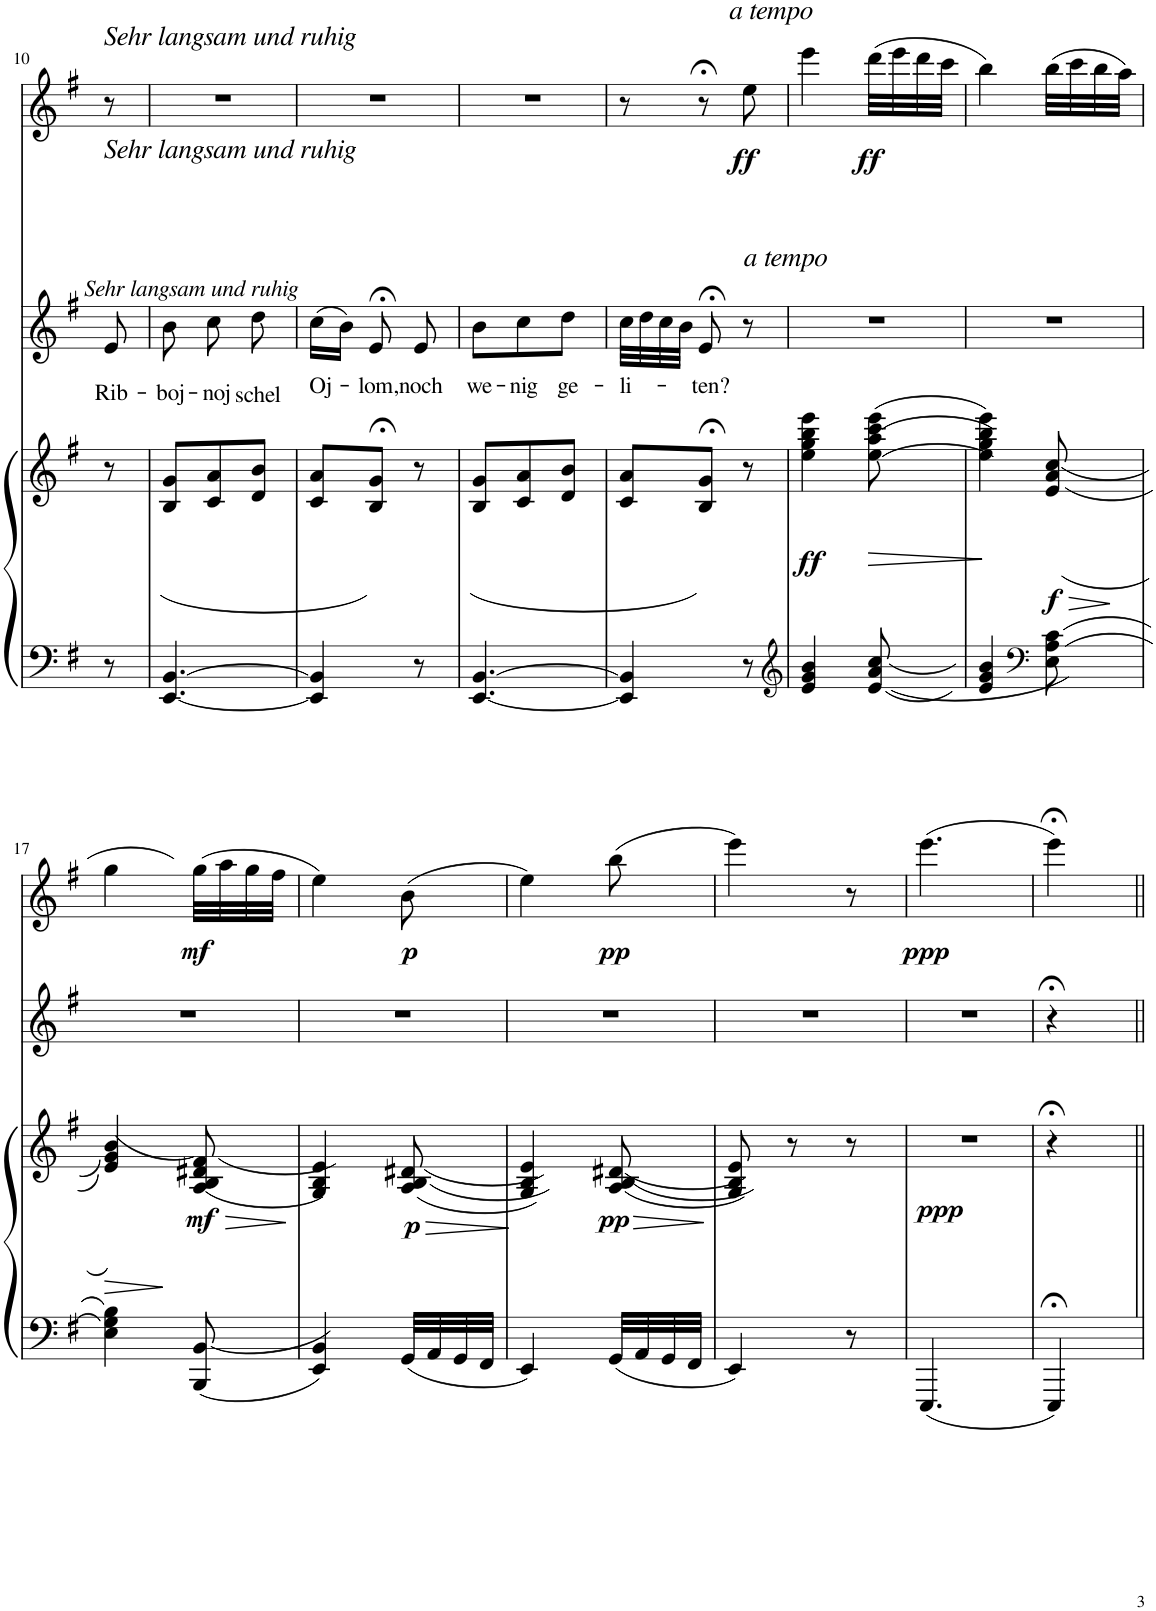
**kern	**kern	**dynam	**kern	**text	**kern	**dynam
*part3	*part3	*part3	*part2	*part2	*part1	*part1
*staff4	*staff3	*staff3/4	*staff2	*staff2	*staff1	*staff1
*I"פּיאַנע	*	*	*I"געזאַנג	*	*I"פֿידל	*
!!LO:PB:g=z
*clefF4	*clefG2	*	*clefG2	*	*clefG2	*
*k[f#]	*k[f#]	*	*k[f#]	*	*k[f#]	*
*M3/8	*M3/8	*	*M3/8	*	*M3/8	*
=10	=10	=10	=10	=10	=10	=10
!	!	!	!	!	!LO:TX:a:i:t=Sehr langsam und ruhig	!
!	!	!	!	!	!LO:TX:b:i:t=Sehr langsam und ruhig	!
!	!	!	!	!LO:LY:b	!	!
8r	8r	.	8e/	Rib-	8r	.
=11	=11	=11	=11	=11	=11	=11
!	!	!	!	!	!LO:TX:b:i:t=Sehr langsam und ruhig	!
!	!	!	!	!LO:LY:b	!	!
[4.EE/ [4.BB/	(8B/ 8g/L	.	8b\	-boj-	4.r	.
!	!	!	!	!LO:LY:b	!	!
.	8c/ 8a/	.	8cc\	-noj	.	.
!	!	!	!	!LO:LY:b	!	!
.	8d/ 8b/J	.	8dd\	schel	.	.
=12	=12	=12	=12	=12	=12	=12
!	!	!	!	!LO:LY:b	!	!
4EE/] 4BB/]	8c/ 8a/L	.	(16cc\LL	Oj-	4.r	.
.	.	.	16b\JJ)	.	.	.
!	!	!	!	!LO:LY:b	!	!
.	8B/;< 8g/;<J)	.	8e;</	-lom,	.	.
!	!	!	!	!LO:LY:b	!	!
8r	8r	.	8e/	noch	.	.
=13	=13	=13	=13	=13	=13	=13
!	!	!	!	!LO:LY:b	!	!
[4.EE/ [4.BB/	(8B/ 8g/L	.	8b\L	we-	4.r	.
!	!	!	!	!LO:LY:b	!	!
.	8c/ 8a/	.	8cc\	-nig	.	.
!	!	!	!	!LO:LY:b	!	!
.	8d/ 8b/J	.	8dd\J	ge-	.	.
=14	=14	=14	=14	=14	=14	=14
!	!	!	!	!LO:LY:b	!	!
4EE/] 4BB/]	8c/ 8a/L	.	32cc\LLL	-li-	8r	.
.	.	.	32dd\	.	.	.
.	.	.	32cc\	.	.	.
.	.	.	32b\JJJ	.	.	.
!	!	!	!	!LO:LY:b	!	!
.	8B/;< 8g/;<J)	.	8e;</	-ten?	8r;<	.
!	!	!	!	!	!	!LO:DY:b
8r	8r	.	8r	.	8ee\	ff
=15	=15	=15	=15	=15	=15	=15
*clefG2	*	*	*	*	*	*
!	!	!	!	!	!LO:TX:a:i:t=a tempo	!
!	!	!	!	!	!LO:TX:b:i:t=a tempo	!
!	!	!LO:DY:b	!	!	!	!
4e/ 4g/ 4b/	4ee\ 4gg\ 4bb\ 4eee\	ff	4.r	.	4eee\	.
!	!	!LO:HP:b	!	!	!	!LO:DY:b
8e/ 8a/ 8cc/	(((8ee\ 8aa\ 8ccc\ 8eee\	>	.	.	(32ddd\LLL	ff
.	.	.	.	.	32eee\	.
.	.	.	.	.	32ddd\	.
.	.	.	.	.	32ccc\JJJ	.
.	.	]	.	.	.	.
=16	=16	=16	=16	=16	=16	=16
4e/ 4g/ 4b/	4ee\ 4gg\ 4bb\ 4eee\)))	.	4.r	.	4bb\)	.
*clefF4	*	*	*	*	*	*
!	!	!LO:HP:b	!	!	!	!
!	!	!LO:DY:n=1:b	!	!	!	!
8E\ 8A\ 8c\	(((8e/ 8a/ 8cc/	> f	.	.	(32bb\LLL	.
.	.	.	.	.	32ccc\	.
.	.	.	.	.	32bb\	.
.	.	.	.	.	32aa\JJJ)	.
.	.	]	.	.	.	.
!!LO:LB:g=z
=17	=17	=17	=17	=17	=17	=17
!	!	!LO:HP:b	!	!	!	!
4E\ 4G\ 4B\	(4e/ 4g/ 4b/)))	>	4.r	.	(4gg\	.
!	!	!LO:HP:b	!	!	!	!
!	!	!LO:DY:n=1:b	!	!	!	!LO:DY:b
8BBB/ 8BB/	((8A/ 8B/ 8d#X/ 8f#/)	> mf	.	.	(32gg\LLL)	mf
.	.	.	.	.	32aa\	.
.	.	.	.	.	32gg\	.
.	.	.	.	.	32ff#\JJJ	.
.	.	] ]	.	.	.	.
=18	=18	=18	=18	=18	=18	=18
4EE/ 4BB/	4G/ 4B/ 4e/))	.	4.r	.	4ee\)	.
!	!	!LO:HP:b	!	!	!	!
!	!	!LO:DY:n=1:b	!	!	!	!LO:DY:b
32GG/LLL	(((8A/ 8B/ 8d#X/	> p	.	.	(8b\	p
32AA/	.	.	.	.	.	.
32GG/	.	.	.	.	.	.
32FF#/JJJ	.	.	.	.	.	.
.	.	]	.	.	.	.
=19	=19	=19	=19	=19	=19	=19
4EE/	4G/ 4B/ 4e/)))	.	4.r	.	4ee\)	.
!	!	!LO:HP:b	!	!	!	!
!	!	!LO:DY:n=1:b	!	!	!	!LO:DY:b
32GG/LLL	(((8A/ 8B/ 8d#X/	> pp	.	.	(8bb\	pp
32AA/	.	.	.	.	.	.
32GG/	.	.	.	.	.	.
32FF#/JJJ	.	.	.	.	.	.
.	.	]	.	.	.	.
=20	=20	=20	=20	=20	=20	=20
4EE/	8G/ 8B/ 8e/)))	.	4.r	.	4eee\)	.
.	8r	.	.	.	.	.
8r	8r	.	.	.	8r	.
=21	=21	=21	=21	=21	=21	=21
!	!	!LO:DY:b	!	!	!	!LO:DY:b
4.EEE/	4.r	ppp	4.r	.	(4.eee\	ppp
=22	=22	=22	=22	=22	=22	=22
4EEE;</	4r;<	.	4r;<	.	4eee;<\)	.
=||	=||	=||	=||	=||	=||	=||
*-	*-	*-	*-	*-	*-	*-
